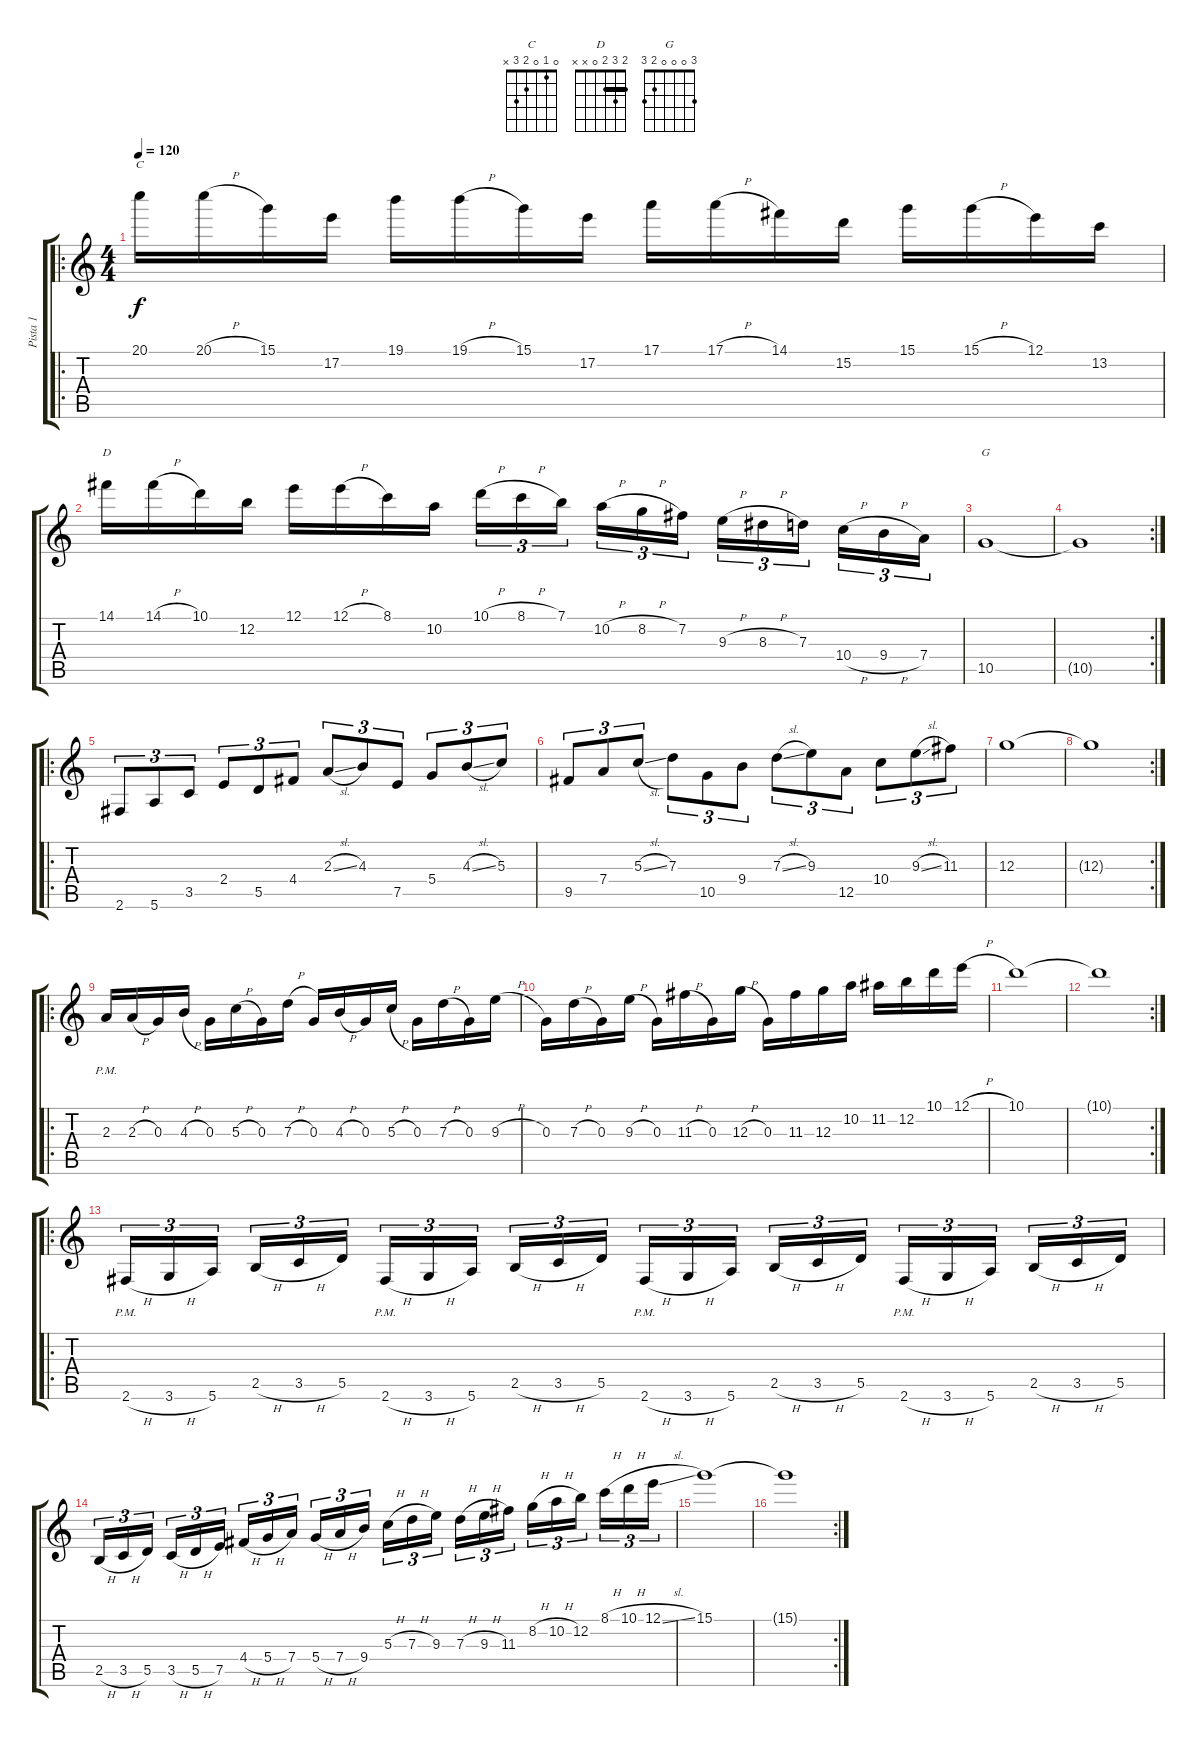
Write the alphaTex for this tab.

\track ("Pista 1" "Pista 1") {instrument acousticguitarsteel}
\staff {score tabs}
\tuning (E4 B3 G3 D3 A2 E2) {hide}
\chord ("C" 0 1 0 2 3 x)
\chord ("D" 2 3 2 0 x x) {barre 2}
\chord ("G" 3 0 0 0 2 3)
\ro
\ts (4 4)
\tempo 120
\clef g2
\ks c
20.1.16{ch "C" dy f instrument acousticguitarsteel} 20.1{h}.16 15.1.16 17.2.16 19.1.16 19.1{h}.16 15.1.16 17.2.16 17.1.16 17.1{h}.16 14.1.16 15.2.16 15.1.16 15.1{h}.16 12.1.16 13.2.16 |
14.1.16{ch "D"} 14.1{h}.16 10.1.16 12.2.16 12.1.16 12.1{h}.16 8.1.16 10.2.16 10.1{h}.16{tu (3 2)} 8.1{h}.16{tu (3 2)} 7.1.16{tu (3 2)} 10.2{h}.16{tu (3 2)} 8.2{h}.16{tu (3 2)} 7.2.16{tu (3 2)} 9.3{h}.16{tu (3 2)} 8.3{h}.16{tu (3 2)} 7.3.16{tu (3 2)} 10.4{h}.16{tu (3 2)} 9.4{h}.16{tu (3 2)} 7.4.16{tu (3 2)} |
10.5.1{ch "G"} |
\rc 2
10.5{t}.1 |
\ro
2.6.8{tu (3 2)} 5.6.8{tu (3 2)} 3.5.8{tu (3 2)} 2.4.8{tu (3 2)} 5.5.8{tu (3 2)} 4.4.8{tu (3 2)} 2.3{sl}.8{tu (3 2)} 4.3.8{tu (3 2)} 7.5.8{tu (3 2)} 5.4.8{tu (3 2)} 4.3{sl}.8{tu (3 2)} 5.3.8{tu (3 2)} |
9.5.8{tu (3 2)} 7.4.8{tu (3 2)} 5.3{sl}.8{tu (3 2)} 7.3.8{tu (3 2)} 10.5.8{tu (3 2)} 9.4.8{tu (3 2)} 7.3{sl}.8{tu (3 2)} 9.3.8{tu (3 2)} 12.5.8{tu (3 2)} 10.4.8{tu (3 2)} 9.3{sl}.8{tu (3 2)} 11.3.8{tu (3 2)} |
12.3.1 |
\rc 2
12.3{t}.1 |
\ro
2.3{pm}.16 2.3{h}.16 0.3.16 4.3{h}.16 0.3.16 5.3{h}.16 0.3.16 7.3{h}.16 0.3.16 4.3{h}.16 0.3.16 5.3{h}.16 0.3.16 7.3{h}.16 0.3.16 9.3{h}.16 |
0.3.16 7.3{h}.16 0.3.16 9.3{h}.16 0.3.16 11.3{h}.16 0.3.16 12.3{h}.16 0.3.16 11.3.16 12.3.16 10.2.16 11.2.16 12.2.16 10.1.16 12.1{h}.16 |
10.1.1 |
\rc 2
10.1{t}.1 |
\ro
2.6{h pm}.16{tu (3 2)} 3.6{h}.16{tu (3 2)} 5.6.16{tu (3 2)} 2.5{h}.16{tu (3 2)} 3.5{h}.16{tu (3 2)} 5.5.16{tu (3 2)} 2.6{h pm}.16{tu (3 2)} 3.6{h}.16{tu (3 2)} 5.6.16{tu (3 2)} 2.5{h}.16{tu (3 2)} 3.5{h}.16{tu (3 2)} 5.5.16{tu (3 2)} 2.6{h pm}.16{tu (3 2)} 3.6{h}.16{tu (3 2)} 5.6.16{tu (3 2)} 2.5{h}.16{tu (3 2)} 3.5{h}.16{tu (3 2)} 5.5.16{tu (3 2)} 2.6{h pm}.16{tu (3 2)} 3.6{h}.16{tu (3 2)} 5.6.16{tu (3 2)} 2.5{h}.16{tu (3 2)} 3.5{h}.16{tu (3 2)} 5.5.16{tu (3 2)} |
2.5{h}.16{tu (3 2)} 3.5{h}.16{tu (3 2)} 5.5.16{tu (3 2)} 3.5{h}.16{tu (3 2)} 5.5{h}.16{tu (3 2)} 7.5.16{tu (3 2)} 4.4{h}.16{tu (3 2)} 5.4{h}.16{tu (3 2)} 7.4.16{tu (3 2)} 5.4{h}.16{tu (3 2)} 7.4{h}.16{tu (3 2)} 9.4.16{tu (3 2)} 5.3{h}.16{tu (3 2)} 7.3{h}.16{tu (3 2)} 9.3.16{tu (3 2)} 7.3{h}.16{tu (3 2)} 9.3{h}.16{tu (3 2)} 11.3.16{tu (3 2)} 8.2{h}.16{tu (3 2)} 10.2{h}.16{tu (3 2)} 12.2.16{tu (3 2)} 8.1{h}.16{tu (3 2)} 10.1{h}.16{tu (3 2)} 12.1{sl}.16{tu (3 2)} |
15.1.1 |
\rc 2
15.1{t}.1
